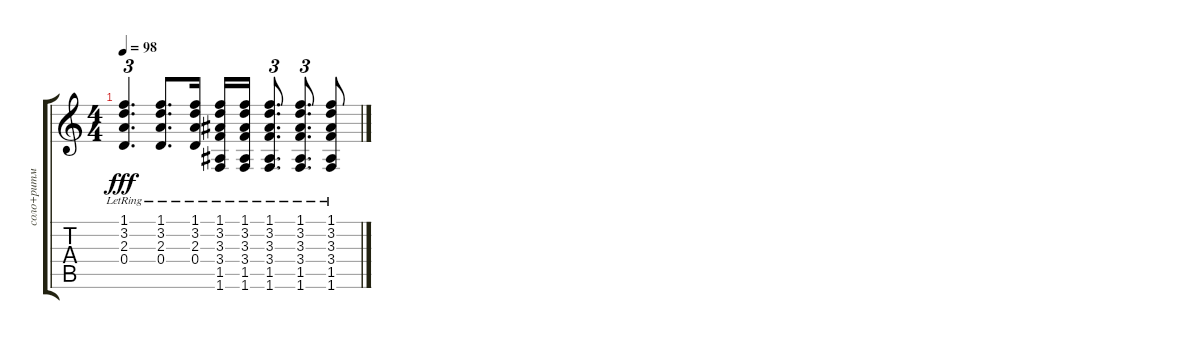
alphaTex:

\track ("соло+ритм" "соло+ритм") {instrument acousticguitarsteel}
\staff {score tabs}
\tuning (E4 B3 G3 D3 A2 E2) {hide}
\ts (4 4)
\tempo 98
\clef g2
\ks c
(1.1{lr} 3.2{lr} 2.3{lr} 0.4{lr}).4{d tu (3 2) dy fff} (1.1{lr} 3.2{lr} 2.3{lr} 0.4{lr}).8{d} (1.1{lr} 3.2{lr} 2.3{lr} 0.4{lr}).16 (1.1{lr} 3.2{lr} 3.3{lr} 3.4{lr} 1.5{lr} 1.6{lr}).16 (1.1{lr} 3.2{lr} 3.3{lr} 3.4{lr} 1.5{lr} 1.6{lr}).16 (1.1{lr} 3.2{lr} 3.3{lr} 3.4{lr} 1.5{lr} 1.6{lr}).8{d tu (3 2)} (1.1{lr} 3.2{lr} 3.3{lr} 3.4{lr} 1.5{lr} 1.6{lr}).8{d tu (3 2)} (1.1{lr} 3.2{lr} 3.3{lr} 3.4{lr} 1.5{lr} 1.6{lr}).8
